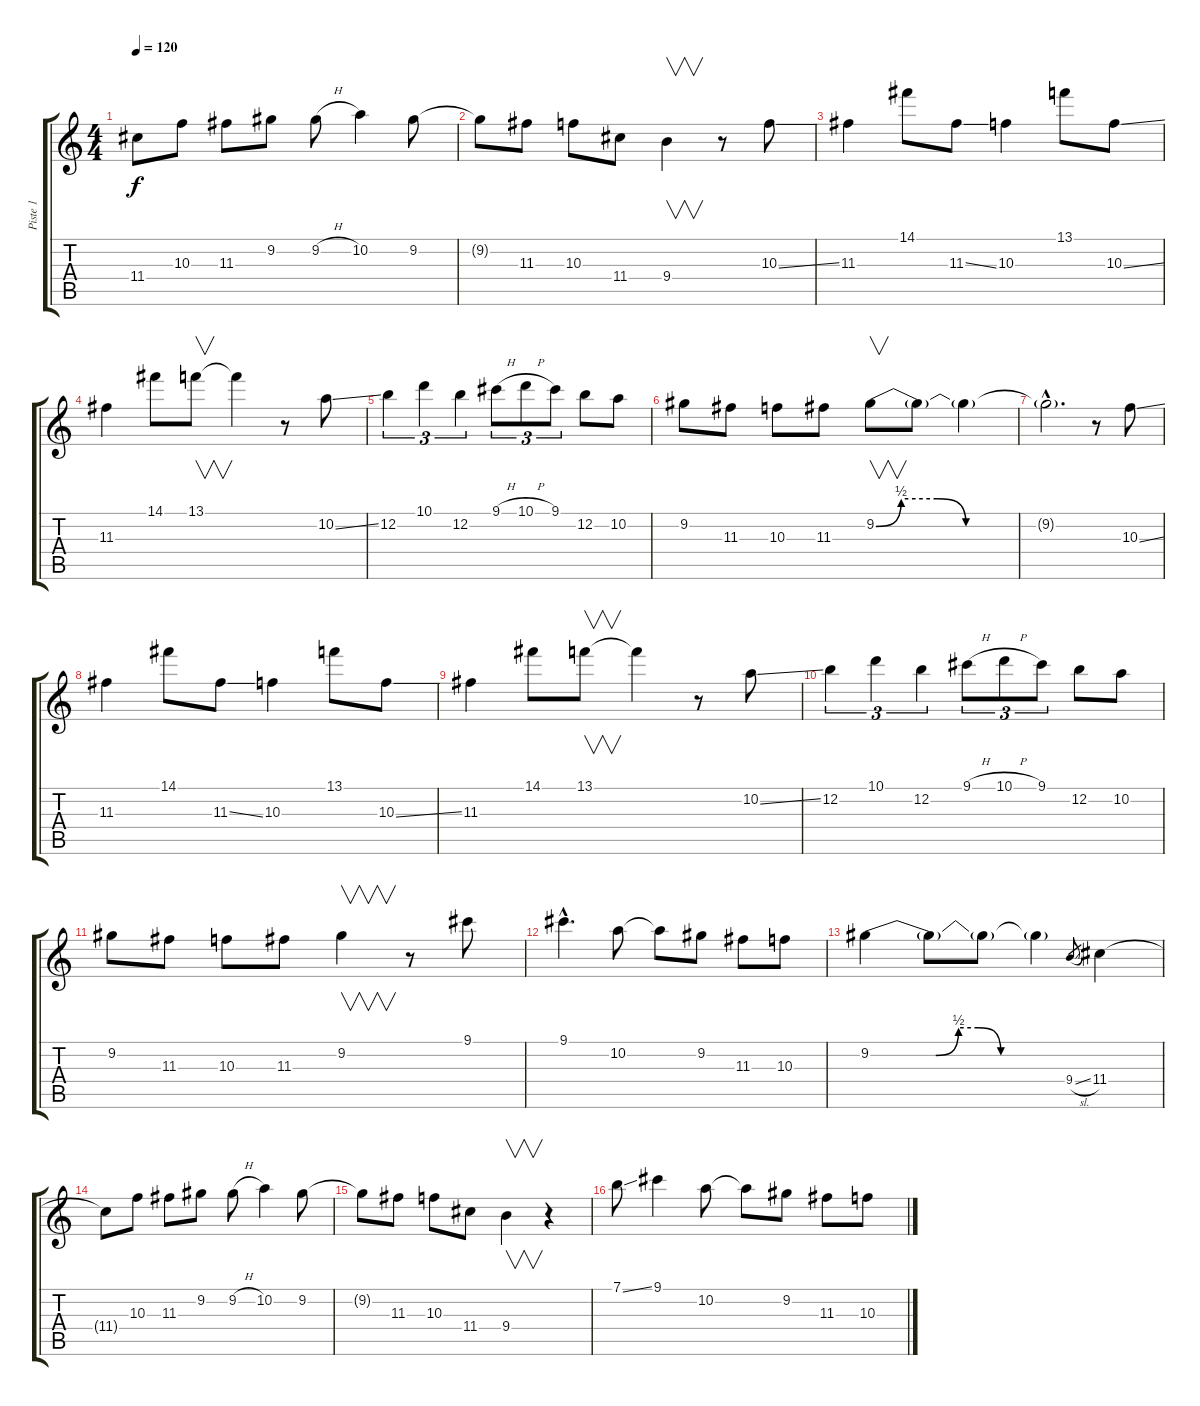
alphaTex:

\track ("Piste 1" "Piste 1") {instrument electricguitarjazz}
\staff {score tabs}
\tuning (E4 B3 G3 D3 A2 E2) {hide}
\ts (4 4)
\tempo 120
\clef g2
\ks c
11.4{t}.8{dy f} 10.3.8 11.3.8 9.2.8 9.2{h}.8 10.2.4 9.2.8 |
9.2{t}.8 11.3.8 10.3.8 11.4.8 9.4.4{v} r.8 10.3{ss}.8 |
11.3.4 14.1.8 11.3{ss}.8 10.3.4 13.1.8 10.3{ss}.8 |
11.3.4 14.1.8 13.1.8{v} 13.1{t}.4 r.8 10.2{ss}.8 |
12.2.4{tu (3 2)} 10.1.4{tu (3 2)} 12.2.4{tu (3 2)} 9.1{h}.8{tu (3 2)} 10.1{h}.8{tu (3 2)} 9.1.8{tu (3 2)} 12.2.8 10.2.8 |
9.2.8 11.3.8 10.3.8 11.3.8 9.2{be (custom 0 0 7 2 17 2 25 0 60 0)}.8{v} 9.2{t}.8 9.2{t}.4 |
9.2{hac t}.2{d} r.8 10.3{ss}.8 |
11.3.4 14.1.8 11.3{ss}.8 10.3.4 13.1.8 10.3{ss}.8 |
11.3.4 14.1.8 13.1.8{v} 13.1{t}.4 r.8 10.2{ss}.8 |
12.2.4{tu (3 2)} 10.1.4{tu (3 2)} 12.2.4{tu (3 2)} 9.1{h}.8{tu (3 2)} 10.1{h}.8{tu (3 2)} 9.1.8{tu (3 2)} 12.2.8 10.2.8 |
9.2.8 11.3.8 10.3.8 11.3.8 9.2.4{v} r.8 9.1.8 |
9.1{hac}.4{d} 10.2.8 10.2{t}.8 9.2.8 11.3.8 10.3.8 |
9.2{be (custom 0 0 20 0 27 2 33 2 40 0 60 0)}.4 9.2{t}.8 9.2{t}.8 9.2{t}.4 9.4{sl}.8{gr} 11.4.4 |
11.4{t}.8 10.3.8 11.3.8 9.2.8 9.2{h}.8 10.2.4 9.2.8 |
9.2{t}.8 11.3.8 10.3.8 11.4.8 9.4.4{v} r.4 |
7.1{ss}.8 9.1.4 10.2.8 10.2{t}.8 9.2.8 11.3.8 10.3.8
